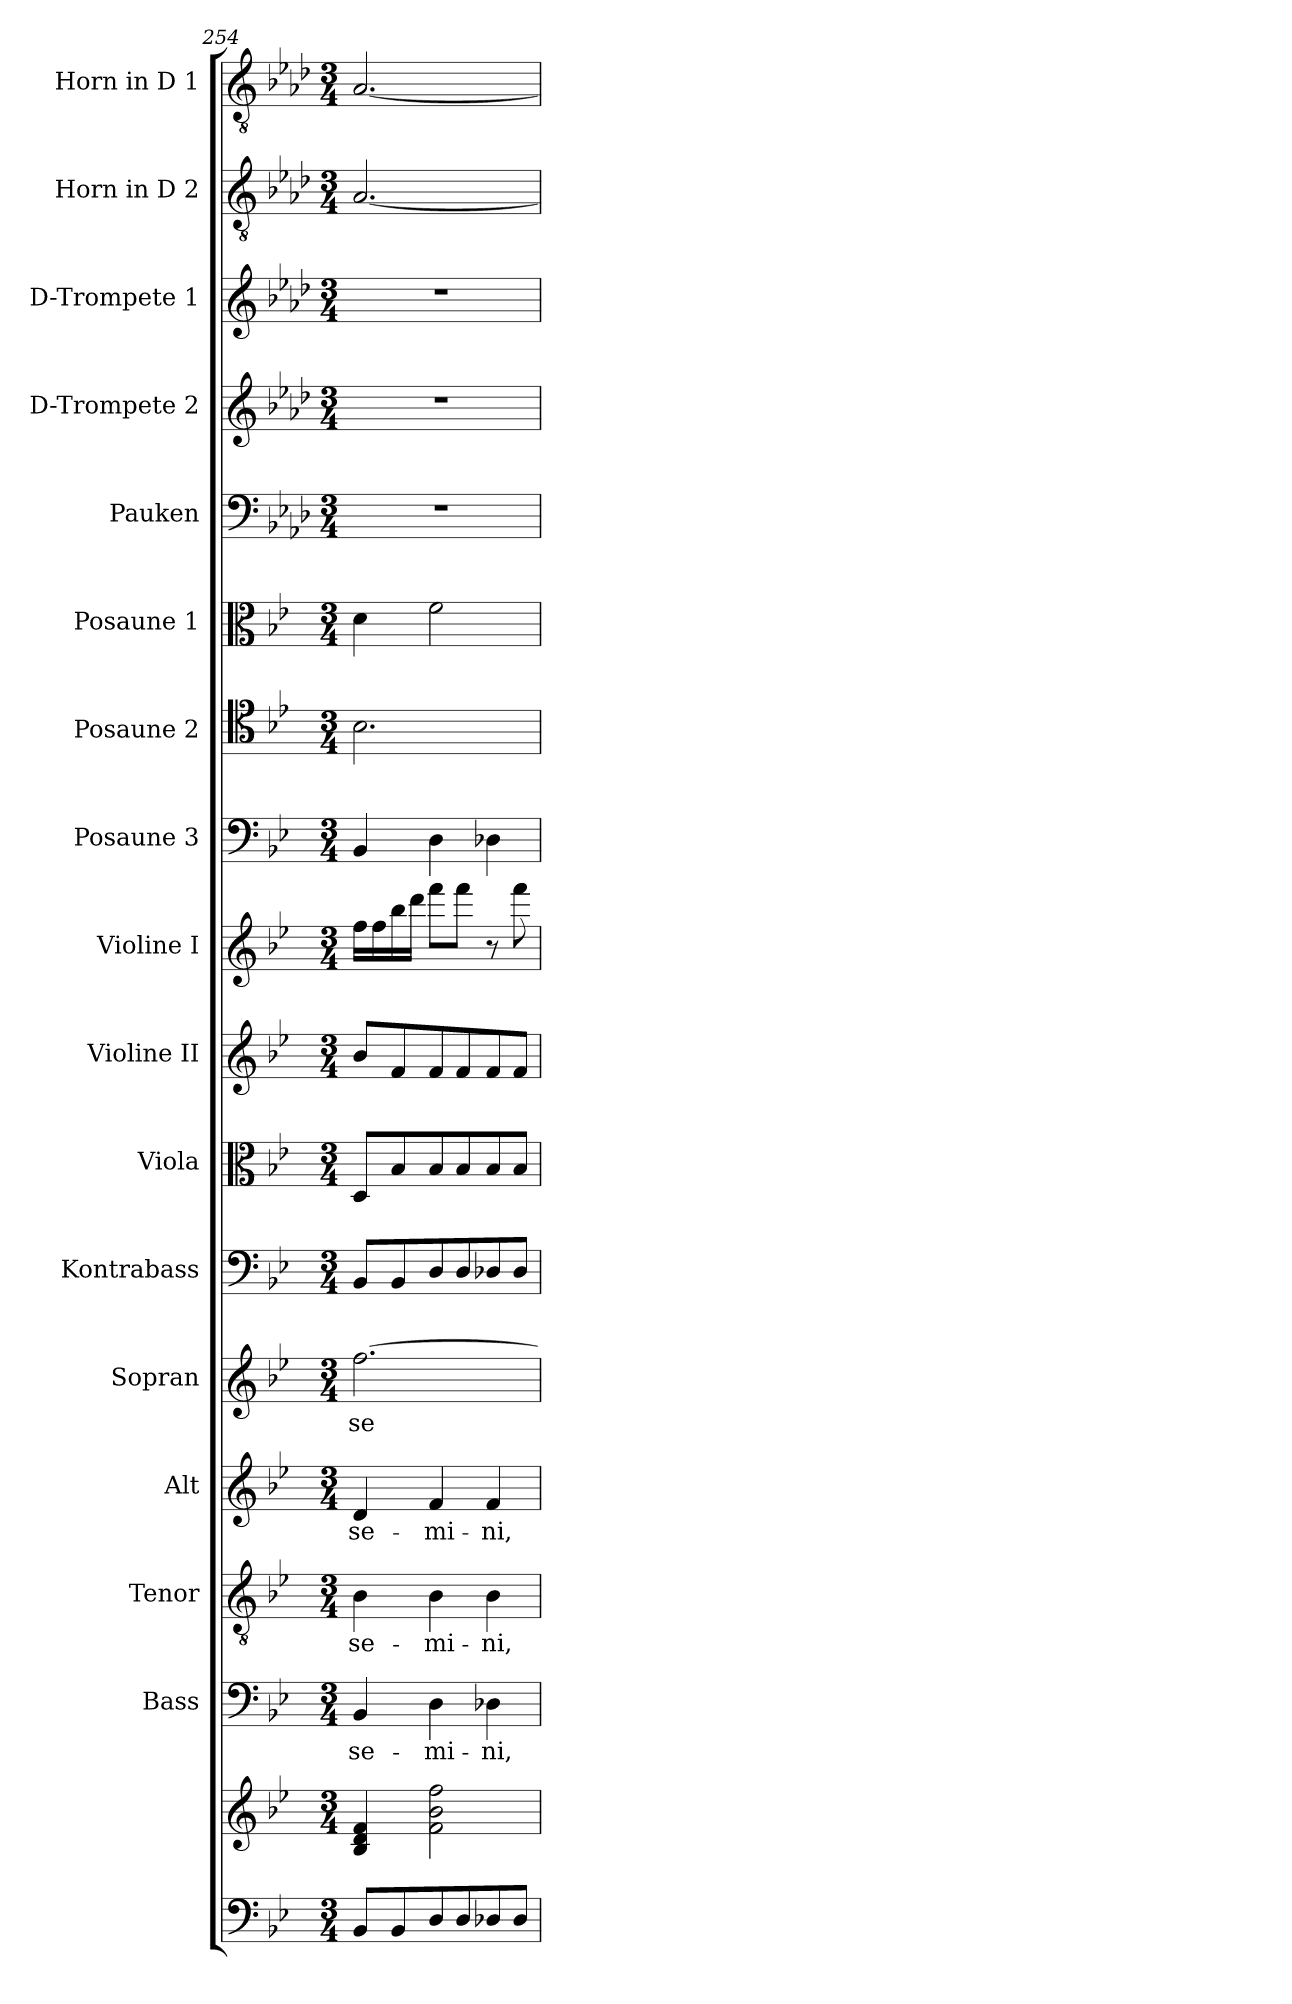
**kern	**kern	**kern	**text	**kern	**text	**kern	**text	**kern	**text	**kern	**kern	**kern	**kern	**kern	**kern	**kern	**kern	**kern	**kern	**kern	**kern
*part17	*part17	*part16	*part16	*part15	*part15	*part14	*part14	*part13	*part13	*part12	*part11	*part10	*part9	*part8	*part7	*part6	*part5	*part4	*part3	*part2	*part1
*staff18	*staff17	*staff16	*staff16	*staff15	*staff15	*staff14	*staff14	*staff13	*staff13	*staff12	*staff11	*staff10	*staff9	*staff8	*staff7	*staff6	*staff5	*staff4	*staff3	*staff2	*staff1
*	*	*I"Bass	*	*I"Tenor	*	*I"Alt	*	*I"Sopran	*	*I"Kontrabass	*I"Viola	*I"Violine II	*I"Violine I	*I"Posaune 3	*I"Posaune 2	*I"Posaune 1	*I"Pauken	*I"D-Trompete 2	*I"D-Trompete 1	*I"Horn in D 2	*I"Horn in D 1
*	*	*I'B.	*	*I'T.	*	*I'A.	*	*I'S.	*	*I'Kb.	*I'Vla.	*I'Vl. II	*I'Vl. I	*I'Pos. 3	*I'Pos. 2	*I'Pos. 1	*I'Pk.	*I'D Trp. 2	*I'D Trp. 1	*I'Hrn. 2	*I'Hrn. 1
*clefF4	*clefG2	*clefF4	*	*clefGv2	*	*clefG2	*	*clefG2	*	*clefF4	*clefC3	*clefG2	*clefG2	*clefF4	*clefC4	*clefC3	*clefF4	*clefG2	*clefG2	*clefGv2	*clefGv2
*	*	*	*	*	*	*	*	*	*	*ITrd7c12	*	*	*	*	*	*	*ITrd-1c-2	*ITrd-1c-2	*ITrd-1c-2	*ITrd-1c-2	*ITrd-1c-2
*k[b-e-]	*k[b-e-]	*k[b-e-]	*	*k[b-e-]	*	*k[b-e-]	*	*k[b-e-]	*	*k[b-e-]	*k[b-e-]	*k[b-e-]	*k[b-e-]	*k[b-e-]	*k[b-e-]	*k[b-e-]	*k[b-e-]	*k[b-e-]	*k[b-e-]	*k[b-e-]	*k[b-e-]
*B-:	*B-:	*B-:	*	*B-:	*	*B-:	*	*B-:	*	*B-:	*B-:	*B-:	*B-:	*B-:	*B-:	*B-:	*B-:	*B-:	*B-:	*B-:	*B-:
*M3/4	*M3/4	*M3/4	*	*M3/4	*	*M3/4	*	*M3/4	*	*M3/4	*M3/4	*M3/4	*M3/4	*M3/4	*M3/4	*M3/4	*M3/4	*M3/4	*M3/4	*M3/4	*M3/4
=254	=254	=254	=254	=254	=254	=254	=254	=254	=254	=254	=254	=254	=254	=254	=254	=254	=254	=254	=254	=254	=254
!	!	!	!LO:LY:b	!	!LO:LY:b	!	!LO:LY:b	!	!LO:LY:b	!	!	!	!	!	!	!	!	!	!	!	!
8BB-/L	4B-/ 4d/ 4f/	4BB-/	se-	4B-\	se-	4d/	se-	[2.ff\	se-	8BBB-/L	8D/L	8b-/L	16ff\LL	4BB-/	2.B-\	4d\	2.r	2.r	2.r	[2.B-/	[2.B-/
.	.	.	.	.	.	.	.	.	.	.	.	.	16ff\	.	.	.	.	.	.	.	.
8BB-/	.	.	.	.	.	.	.	.	.	8BBB-/	8B-/	8f/	16bb-\	.	.	.	.	.	.	.	.
.	.	.	.	.	.	.	.	.	.	.	.	.	16ddd\JJ	.	.	.	.	.	.	.	.
!	!	!	!LO:LY:b	!	!LO:LY:b	!	!LO:LY:b	!	!	!	!	!	!	!	!	!	!	!	!	!	!
8D/	2f\ 2b-\ 2ff\	4D\	-mi-	4B-\	-mi-	4f/	-mi-	.	.	8DD/	8B-/	8f/	8fff\L	4D\	.	2f\	.	.	.	.	.
8D/	.	.	.	.	.	.	.	.	.	8DD/	8B-/	8f/	8fff\J	.	.	.	.	.	.	.	.
!	!	!	!LO:LY:b	!	!LO:LY:b	!	!LO:LY:b	!	!	!	!	!	!	!	!	!	!	!	!	!	!
8D-X/	.	4D-X\	-ni,	4B-\	-ni,	4f/	-ni,	.	.	8DD-X/	8B-/	8f/	8r	4D-X\	.	.	.	.	.	.	.
8D-/J	.	.	.	.	.	.	.	.	.	8DD-/J	8B-/J	8f/J	8fff\	.	.	.	.	.	.	.	.
=	=	=	=	=	=	=	=	=	=	=	=	=	=	=	=	=	=	=	=	=	=
*-	*-	*-	*-	*-	*-	*-	*-	*-	*-	*-	*-	*-	*-	*-	*-	*-	*-	*-	*-	*-	*-
